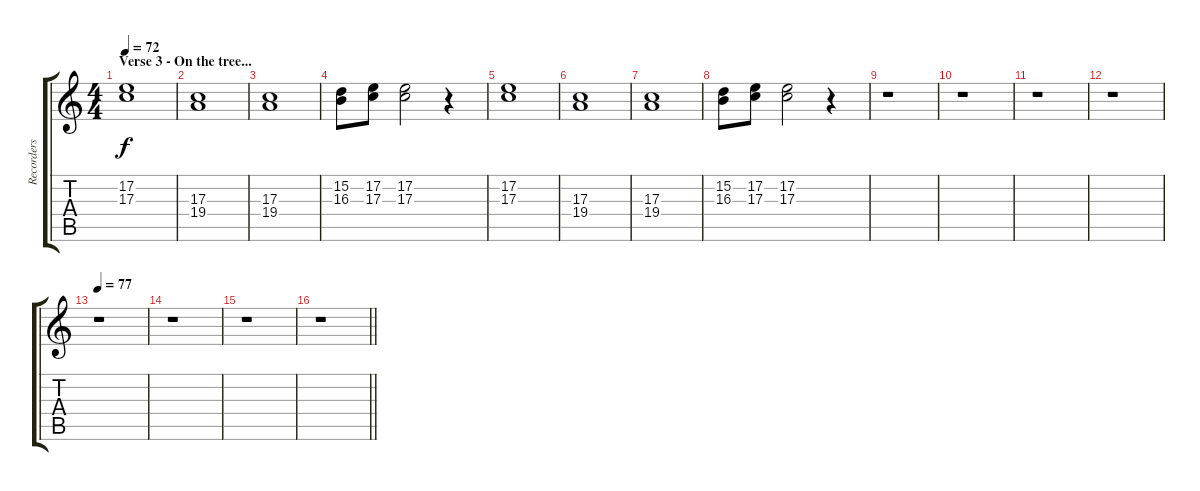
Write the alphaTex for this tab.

\track ("Recorders I-II (Jones)" "Recorders ") {instrument recorder}
\staff {score tabs}
\tuning (E4 B3 G3 D3 A2 E2) {hide}
\ts (4 4)
\section ("" "Verse 3 - On the tree...")
\tempo 72
\clef g2
\ks c
(17.2 17.3).1{dy f} |
(17.3 19.4).1 |
(17.3 19.4).1 |
(15.2 16.3).8 (17.2 17.3).8 (17.2 17.3).2 r.4 |
(17.2 17.3).1 |
(17.3 19.4).1 |
(17.3 19.4).1 |
(15.2 16.3).8 (17.2 17.3).8 (17.2 17.3).2 r.4 |
r.1 |
r.1 |
r.1 |
r.1 |
\tempo 77
r.1 |
r.1 |
r.1 |
\barLineRight lightlight
r.1
